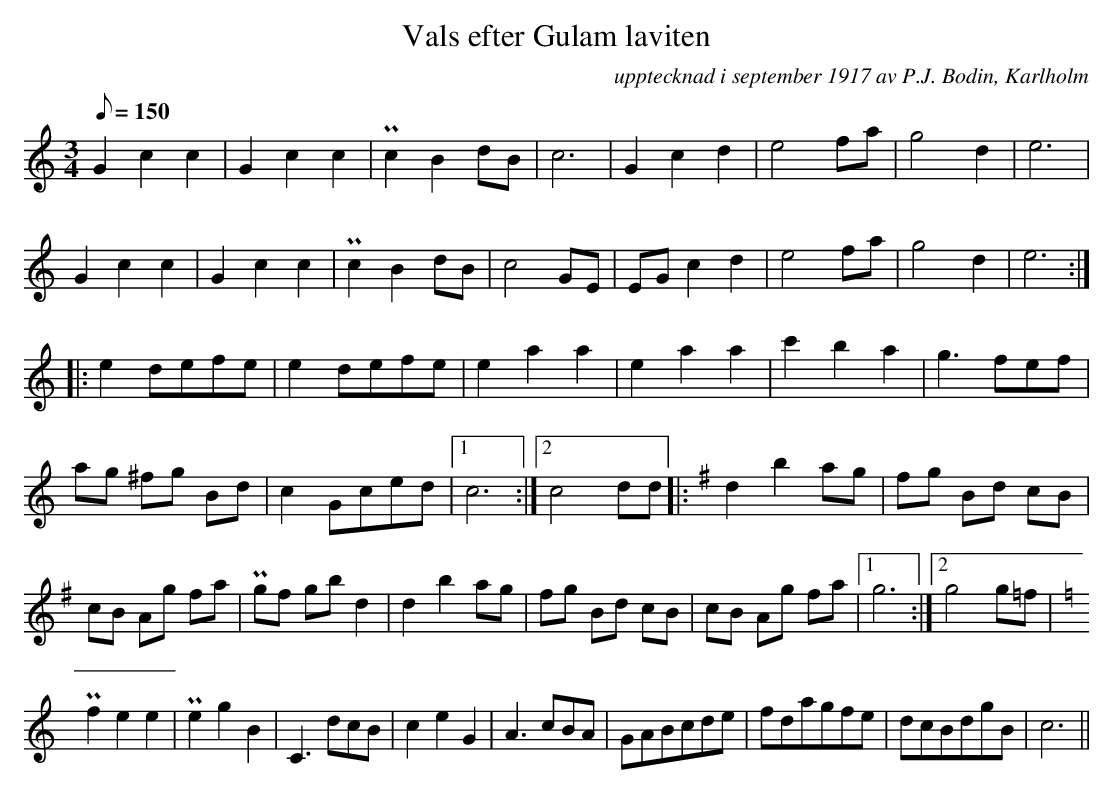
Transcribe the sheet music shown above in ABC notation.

X:1
T:Vals efter Gulam laviten
O:upptecknad i september 1917 av P.J. Bodin, Karlholm
L:1/8
M:3/4
Q:150
K:C
G2 c2 c2 | G2 c2 c2 | Pc2 B2 dB | c6 | G2 c2 d2 | e4 fa | g4 d2 | e6 |
G2 c2 c2 | G2 c2 c2 | Pc2 B2 dB | c4 GE | EG c2 d2 | e4 fa | g4 d2 | e6 ::
e2 defe | e2 defe | e2 a2 a2 | e2 a2 a2 | c'2 b2 a2 | g3 fef |
ag ^fg Bd | c2 Gced |1 c6 :|2 c4 dd [K:G] |: d2 b2 ag | fg Bd cB |
cB Ag fa | Pgf gb d2 | d2 b2 ag | fg Bd cB | cB Ag fa |1 g6 :|2 g4 g=f | [K:C]
Pf2 e2 e2 | Pe2 g2 B2 | C3 dcB | c2 e2 G2 | A3 cBA | GABcde | fdagfe | dcBdgB | c6 ||
